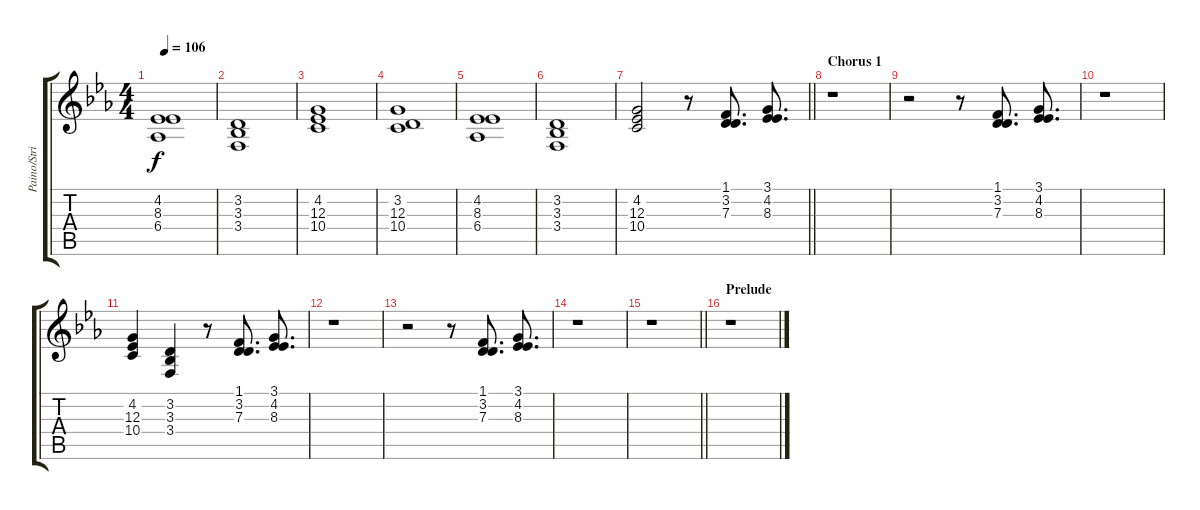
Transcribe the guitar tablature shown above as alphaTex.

\track ("Paino/Strings" "Paino/Stri") {instrument brightacousticpiano}
\staff {score tabs}
\tuning (E4 B3 G3 D3 A2 E2) {hide}
\ts (4 4)
\tempo 106
\clef g2
\ks cminor
(4.2 8.3 6.4).1{dy f} |
(3.2 3.3 3.4).1 |
(4.2 12.3 10.4).1 |
(3.2 12.3 10.4).1 |
(4.2 8.3 6.4).1 |
(3.2 3.3 3.4).1 |
\barLineRight lightlight
(4.2 12.3 10.4).2 r.8 (1.1 3.2 7.3).8{d} (3.1 4.2 8.3).8{d} |
\section ("" "Chorus 1")
r.1 |
r.2 r.8 (1.1 3.2 7.3).8{d} (3.1 4.2 8.3).8{d} |
r.1 |
(4.2 12.3 10.4).4 (3.2 3.3 3.4).4 r.8 (1.1 3.2 7.3).8{d} (3.1 4.2 8.3).8{d} |
r.1 |
r.2 r.8 (1.1 3.2 7.3).8{d} (3.1 4.2 8.3).8{d} |
r.1 |
\barLineRight lightlight
r.1 |
\section ("" "Prelude")
r.1
